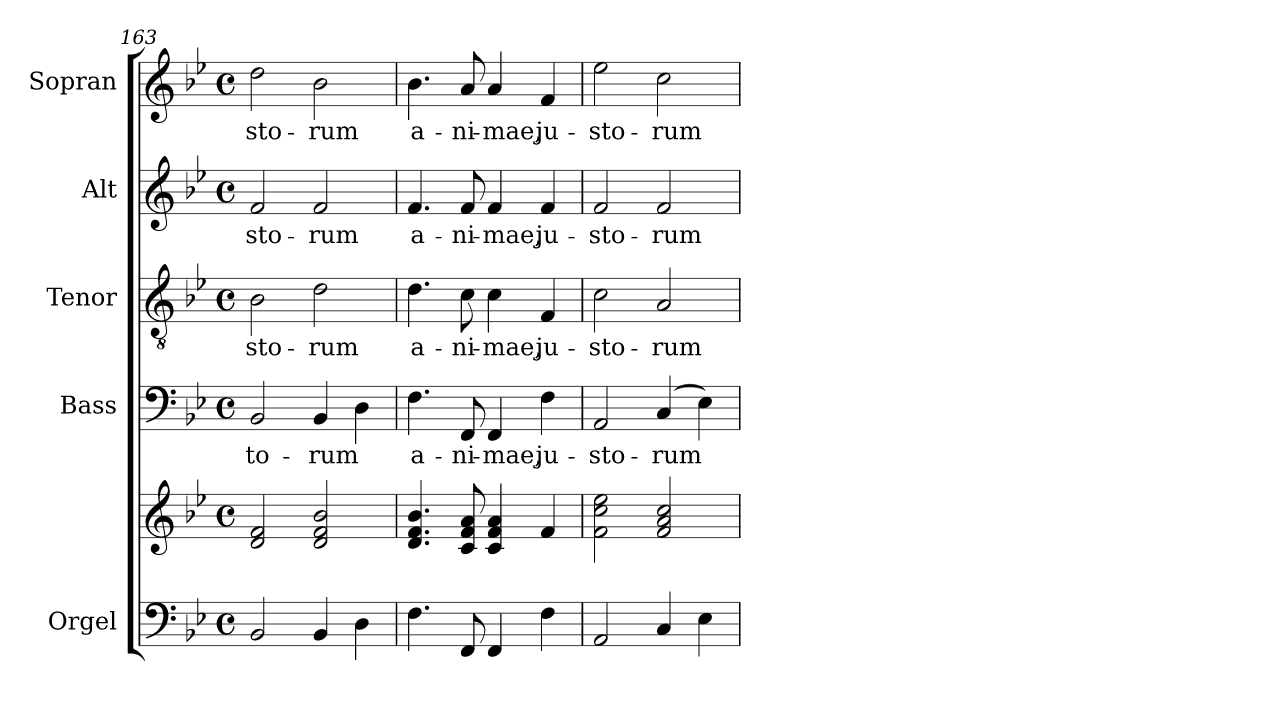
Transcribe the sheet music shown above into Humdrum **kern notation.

**kern	**kern	**kern	**text	**kern	**text	**kern	**text	**kern	**text
*part5	*part5	*part4	*part4	*part3	*part3	*part2	*part2	*part1	*part1
*staff6	*staff5	*staff4	*staff4	*staff3	*staff3	*staff2	*staff2	*staff1	*staff1
*I"Orgel	*	*I"Bass	*	*I"Tenor	*	*I"Alt	*	*I"Sopran	*
*I'Org.	*	*I'B.	*	*I'T.	*	*I'A.	*	*I'S.	*
*clefF4	*clefG2	*clefF4	*	*clefGv2	*	*clefG2	*	*clefG2	*
*k[b-e-]	*k[b-e-]	*k[b-e-]	*	*k[b-e-]	*	*k[b-e-]	*	*k[b-e-]	*
*B-:	*B-:	*B-:	*	*B-:	*	*B-:	*	*B-:	*
*M4/4	*M4/4	*M4/4	*	*M4/4	*	*M4/4	*	*M4/4	*
*met(c)	*met(c)	*met(c)	*	*met(c)	*	*met(c)	*	*met(c)	*
=163	=163	=163	=163	=163	=163	=163	=163	=163	=163
!	!	!	!LO:LY:b	!	!LO:LY:b	!	!LO:LY:b	!	!LO:LY:b
2BB-/	2d/ 2f/	2BB-/	-to-	2B-\	-sto-	2f/	-sto-	2dd\	-sto-
!	!	!	!LO:LY:b	!	!LO:LY:b	!	!LO:LY:b	!	!LO:LY:b
4BB-/	2d/ 2f/ 2b-/	4BB-/	-rum	2d\	-rum	2f/	-rum	2b-\	-rum
4D\	.	4D\	.	.	.	.	.	.	.
=164	=164	=164	=164	=164	=164	=164	=164	=164	=164
!	!	!	!LO:LY:b	!	!LO:LY:b	!	!LO:LY:b	!	!LO:LY:b
4.F\	4.d/ 4.f/ 4.b-/	4.F\	a-	4.d\	a-	4.f/	a-	4.b-\	a-
!	!	!	!LO:LY:b	!	!LO:LY:b	!	!LO:LY:b	!	!LO:LY:b
8FF/	8c/ 8f/ 8a/	8FF/	-ni-	8c\	-ni-	8f/	-ni-	8a/	-ni-
!	!	!	!LO:LY:b	!	!LO:LY:b	!	!LO:LY:b	!	!LO:LY:b
4FF/	4c/ 4f/ 4a/	4FF/	-mae,	4c\	-mae,	4f/	-mae,	4a/	-mae,
!	!	!	!LO:LY:b	!	!LO:LY:b	!	!LO:LY:b	!	!LO:LY:b
4F\	4f/	4F\	ju-	4F/	ju-	4f/	ju-	4f/	ju-
=165	=165	=165	=165	=165	=165	=165	=165	=165	=165
!	!	!	!LO:LY:b	!	!LO:LY:b	!	!LO:LY:b	!	!LO:LY:b
2AA/	2f\ 2cc\ 2ee-\	2AA/	-sto-	2c\	-sto-	2f/	-sto-	2ee-\	-sto-
!	!	!	!LO:LY:b	!	!LO:LY:b	!	!LO:LY:b	!	!LO:LY:b
4C/	2f/ 2a/ 2cc/	(4C/	-rum	2A/	-rum	2f/	-rum	2cc\	-rum
4E-\	.	4E-\)	.	.	.	.	.	.	.
=	=	=	=	=	=	=	=	=	=
*-	*-	*-	*-	*-	*-	*-	*-	*-	*-
